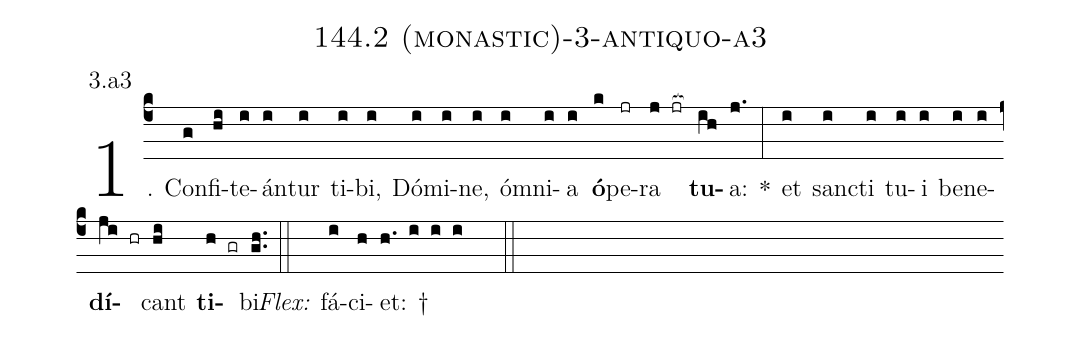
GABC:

name: 144.2 (monastic)-3-antiquo-a3;
annotation: 3.a3;
%%
(c4)1. Con(g)fi(hi)te(i)án(i)tur(i) ti(i)bi,(i) Dó(i)mi(i)ne,(i) óm(i)ni(i)a(i) <b>ó</b>(k)pe(jr)ra(j jr[ocb:1{]) <b>tu</b>(ih[ocb:0}])a:(j.) *(:) et(i) sanc(i)ti(i) tu(i)i(i) be(i)ne(i)<b>dí</b>(ji hr)cant(hi) <b>ti</b>(h gr)bi.(gh..) (::)
<i>Flex:</i>()  fá(i)ci(h)et: †(h. i i i  ::)
